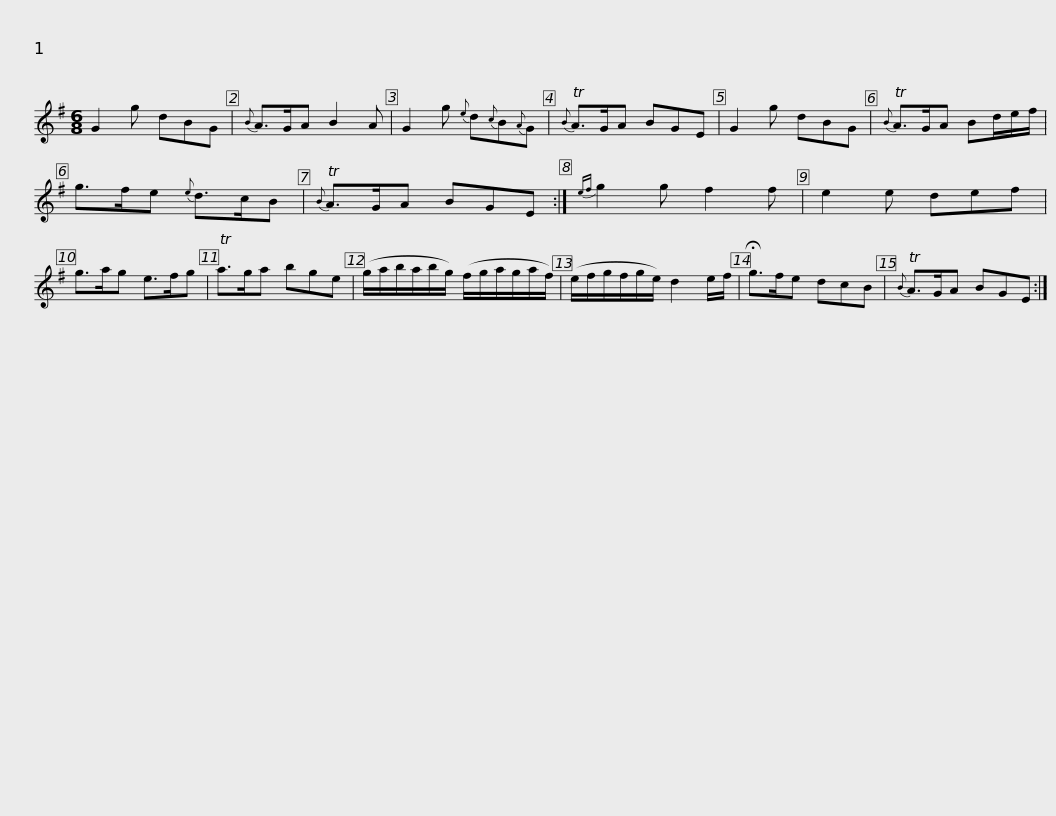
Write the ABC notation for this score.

X:1
L:1/8
M:6/8
I:linebreak $
K:G
V:1 treble
V:1
 G2 g dBG |{B} A>GA B2 A | G2 g{e} d{c}B{A}G |{B} TA>GA BGE | G2 g dBG | %5
{B} TA>GA Bd/e/f/ |$ g>fe{e} d>cB |{B} TA>GA BGE :|{ef} g2 g f2 f | e2 e def | %10
 g>ag e>fg | Ta>ga bge |$ (g/a/b/a/b/g/) (f/g/a/g/a/f/) | (e/f/g/f/g/e/) d2 e/f/ | !fermata!g>fe dcB | %15
{B} TA>GA BGE :| %16
